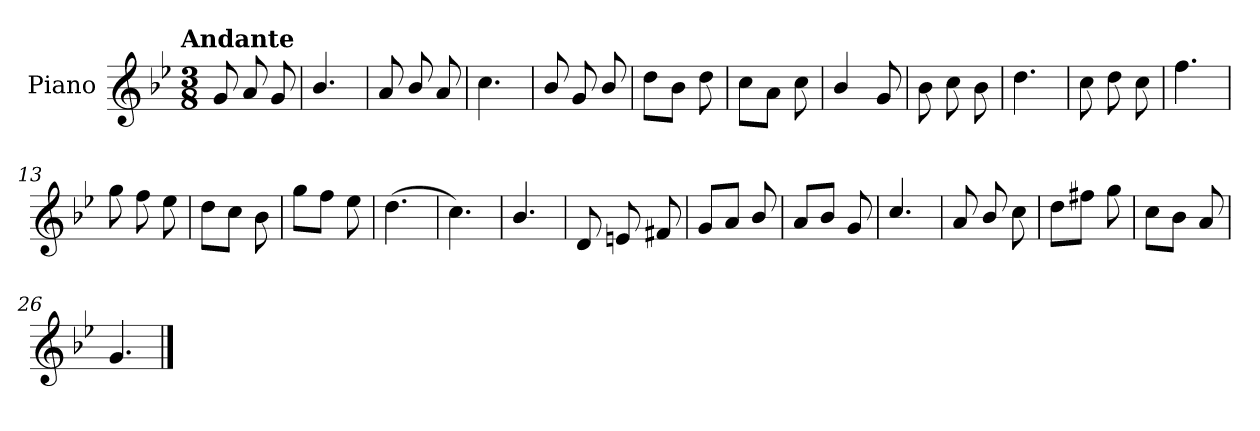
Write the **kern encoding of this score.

**kern
*part1
*staff1
*I"Piano
*I'Pno.
*clefG2
*k[b-e-]
!!LO:TX:omd:t=Andante
*M3/8
*MM92
=1
8g/
8a/
8g/
=2
4.b-/
=3
8a/
8b-/
8a/
=4
4.cc\
=5
8b-/
8g/
8b-/
=6
8dd\L
8b-\J
8dd\
!!LO:LB:g=z
=7
8cc\L
8a\J
8cc\
=8
4b-/
8g/
=9
8b-\
8cc\
8b-\
=10
4.dd\
=11
8cc\
8dd\
8cc\
=12
4.ff\
=13
8gg\
8ff\
8ee-\
!!LO:LB:g=z
=14
8dd\L
8cc\J
8b-\
=15
8gg\L
8ff\J
8ee-\
=16
(>4.dd\
=17
4.cc\)
=18
4.b-/
=19
8d/
8en/
8f#X/
=20
8g/L
8a/J
8b-/
!!LO:LB:g=z
=21
8a/L
8b-/J
8g/
=22
4.cc/
=23
8a/
8b-/
8cc\
=24
8dd\L
8ff#X\J
8gg\
=25
8cc\L
8b-\J
8a/
=26
4.g/
==
*-
